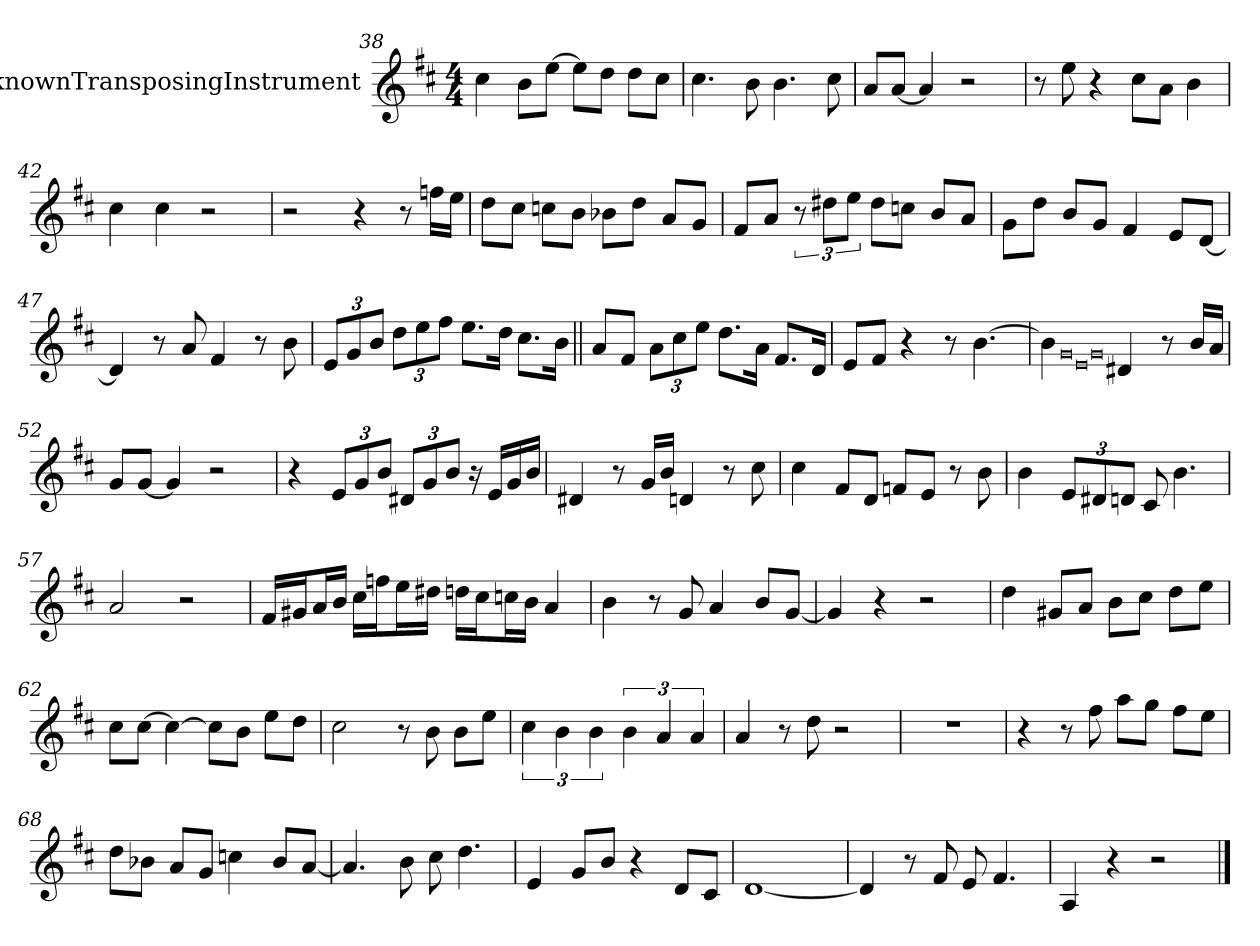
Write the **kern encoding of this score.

**kern
*part1
*staff1
*I"UnknownTransposingInstrument
*clefG2
*ITrd1c2
*k[]
*C:
*M4/4
=38
4b
8a\L
[8dd\J
8dd\L]
8cc\J
8cc\L
8b\J
=39
4.b
8a
4.a
8b
=40
8g/L
[8g/J
4g]
2r
=41
8r
8dd
4r
8b\L
8g\J
4a
=42
4b
4b
2r
=43
2r
4r
8r
16ee-X\LL
16dd\JJ
=44
8cc\L
8b\J
8b-X\L
8a\J
8a-X\L
8cc\J
8g/L
8f/J
=45
8e/L
8g/J
12r
12cc#X\L
12dd\J
8cc#\L
8b-X\J
8a/L
8g/J
=46
8f\L
8cc\J
8a/L
8f/J
4e
8d/L
[8c/J
=47
4c]
8r
8g
4e
8r
8a
=48
12d/L
12f/
12a/J
12cc\L
12dd\
12ee\J
8.dd\L
16cc\Jk
8.b\L
16a\Jk
=49||
8g/L
8e/J
12g\L
12b\
12dd\J
8.cc\L
16g\Jk
8.e/L
16c/Jk
=50
8d/L
8e/J
4r
8r
[4.a
=51
4a]
0qf
0qd
0qf
4c#X
8r
16a/LL
16g/JJ
=52
8f/L
[8f/J
4f]
2r
=53
4r
12d/L
12f/
12a/J
12c#X/L
12f/
12a/J
16r
16d/LL
16f/
16a/JJ
=54
4c#X
8r
16f/LL
16a/JJ
4cn
8r
8b
=55
4b
8e/L
8c/J
8e-X/L
8d/J
8r
8a
=56
4a
12d/L
12c#X/
12cn/J
8B
4.a
=57
2g
2r
=58
16e/LL
16f#X/J
16g/L
16a/JJ
16b\LL
16ee-X\J
16dd\L
16cc#X\JJ
16ccn\LL
16b\J
16b-X\L
16a\JJ
4g
=59
4a
8r
8f
4g
8a/L
[8f/J
=60
4f]
4r
2r
=61
4cc
8f#X/L
8g/J
8a\L
8b\J
8cc\L
8dd\J
=62
8b\L
[8b\J
4b_
8b\L]
8a\J
8dd\L
8cc\J
=63
2b
8r
8a
8a\L
8dd\J
=64
6b
6a
6a
6a
6g
6g
=65
4g
8r
8cc
2r
=66
1r
=67
4r
8r
8ee
8gg\L
8ff\J
8ee\L
8dd\J
=68
8cc\L
8a-X\J
8g/L
8f/J
4b-X
8a-/L
[8g/J
=69
4.g]
8a
8b
4.cc
=70
4d
8f/L
8a/J
4r
8c/L
8B/J
=71
[1c
=72
4c]
8r
8e
8d
4.e
=73
4G
4r
2r
==
*-
